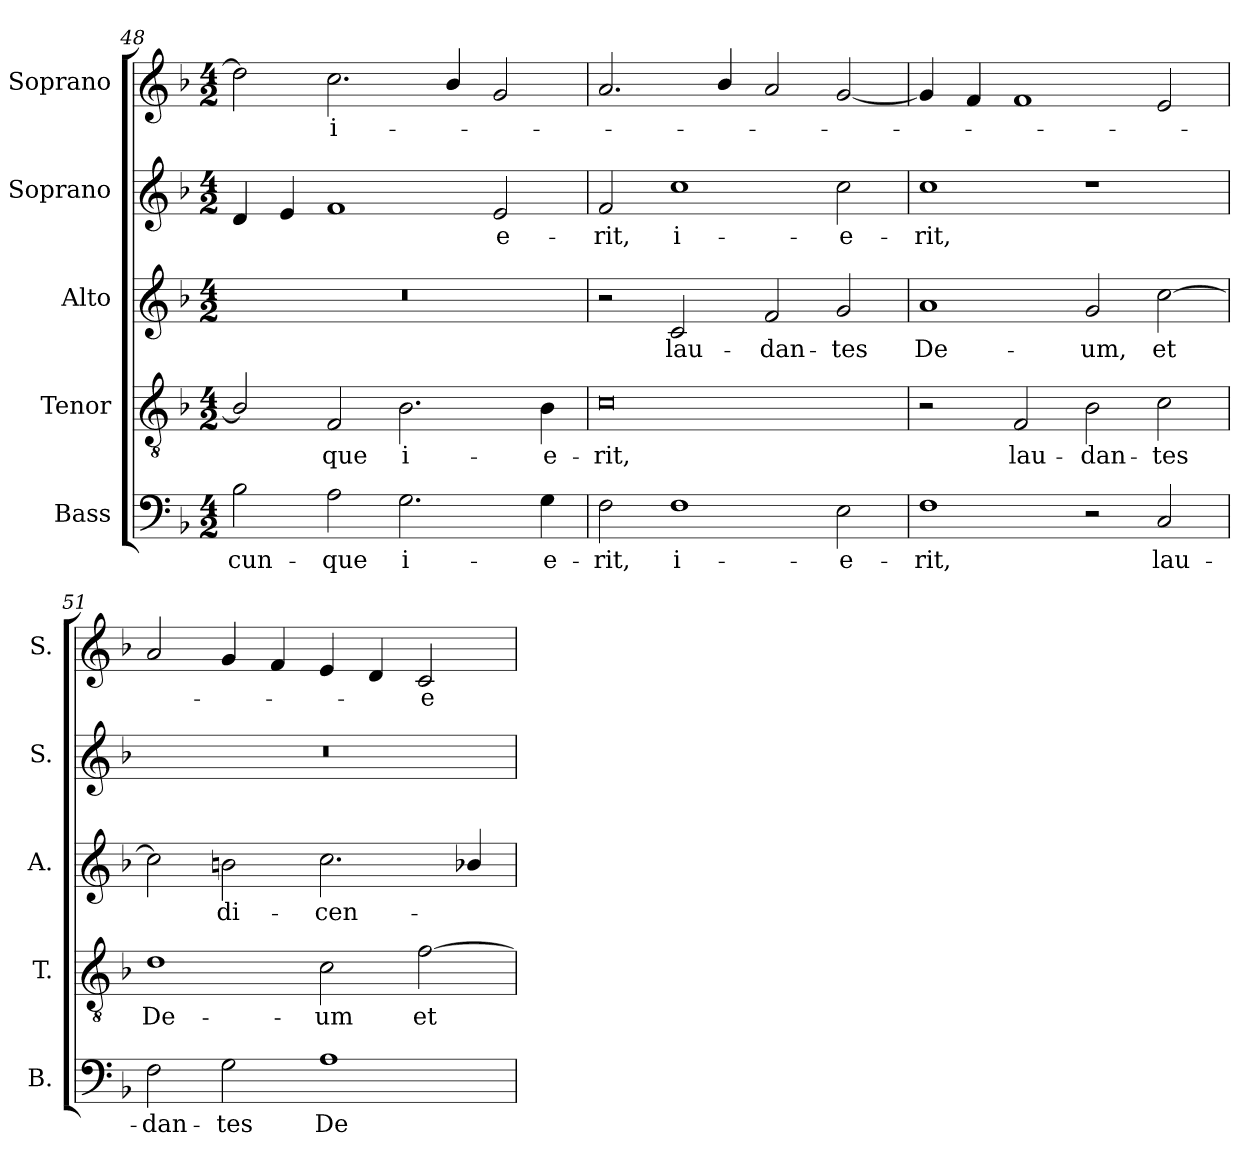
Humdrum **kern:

**kern	**text	**kern	**text	**kern	**text	**kern	**text	**kern	**text
*part5	*part5	*part4	*part4	*part3	*part3	*part2	*part2	*part1	*part1
*staff5	*staff5	*staff4	*staff4	*staff3	*staff3	*staff2	*staff2	*staff1	*staff1
*I"Bass	*	*I"Tenor	*	*I"Alto	*	*I"Soprano	*	*I"Soprano	*
*I'B.	*	*I'T.	*	*I'A.	*	*I'S.	*	*I'S.	*
*clefF4	*	*clefGv2	*	*clefG2	*	*clefG2	*	*clefG2	*
*	*	*ITrd7c12	*	*	*	*	*	*	*
*k[b-]	*	*k[b-]	*	*k[b-]	*	*k[b-]	*	*k[b-]	*
*F:	*	*F:	*	*F:	*	*F:	*	*F:	*
*M4/2	*	*M4/2	*	*M4/2	*	*M4/2	*	*M4/2	*
=48	=48	=48	=48	=48	=48	=48	=48	=48	=48
!	!LO:LY:b:color=#000000	!	!	!LO:N:vis=1	!	!	!	!	!
2B-i\	-cun-	2BB-i/]	.	0r	.	4di/	.	2ddi\]	.
.	.	.	.	.	.	4ei/	.	.	.
!	!LO:LY:b:color=#000000	!	!	!	!	!	!	!	!
!	!	!	!LO:LY:b:color=#000000	!	!	!	!	!	!
!	!	!	!	!	!	!	!	!	!LO:LY:b:color=#000000
2Ai\	-que	2FFi/	-que	.	.	1fi	.	2.cci\	i-
!	!LO:LY:b:color=#000000	!	!	!	!	!	!	!	!
!	!	!	!LO:LY:b:color=#000000	!	!	!	!	!	!
2.Gi\	i-	2.BB-i\	i-	.	.	.	.	.	.
.	.	.	.	.	.	.	.	4b-i/	.
!	!	!	!	!	!	!	!LO:LY:b:color=#000000	!	!
.	.	.	.	.	.	2ei/	-e-	2gi/	.
!	!LO:LY:b:color=#000000	!	!	!	!	!	!	!	!
!	!	!	!LO:LY:b:color=#000000	!	!	!	!	!	!
4Gi\	-e-	4BB-i\	-e-	.	.	.	.	.	.
=49	=49	=49	=49	=49	=49	=49	=49	=49	=49
!	!LO:LY:b:color=#000000	!	!	!	!	!	!	!	!
!	!	!	!LO:LY:b:color=#000000	!	!	!	!	!	!
!	!	!	!	!	!	!	!LO:LY:b:color=#000000	!	!
2Fi\	-rit,	0Ci	-rit,	2r	.	2fi/	-rit,	2.ai/	.
!	!LO:LY:b:color=#000000	!	!	!	!	!	!	!	!
!	!	!	!	!	!LO:LY:b:color=#000000	!	!	!	!
!	!	!	!	!	!	!	!LO:LY:b:color=#000000	!	!
1Fi	i-	.	.	2ci/	lau-	1cci	i-	.	.
.	.	.	.	.	.	.	.	4b-i/	.
!	!	!	!	!	!LO:LY:b:color=#000000	!	!	!	!
.	.	.	.	2fi/	-dan-	.	.	2ai/	.
!	!LO:LY:b:color=#000000	!	!	!	!	!	!	!	!
!	!	!	!	!	!LO:LY:b:color=#000000	!	!	!	!
!	!	!	!	!	!	!	!LO:LY:b:color=#000000	!	!
2Ei\	-e-	.	.	2gi/	-tes	2cci\	-e-	[2gi/	.
=50	=50	=50	=50	=50	=50	=50	=50	=50	=50
!	!LO:LY:b:color=#000000	!	!	!	!	!	!	!	!
!	!	!	!	!	!LO:LY:b:color=#000000	!	!	!	!
!	!	!	!	!	!	!	!LO:LY:b:color=#000000	!	!
1Fi	-rit,	2r	.	1ai	De-	1cci	-rit,	4gi/]	.
.	.	.	.	.	.	.	.	4fi/	.
!	!	!	!LO:LY:b:color=#000000	!	!	!	!	!	!
.	.	2FFi/	lau-	.	.	.	.	1fi	.
!	!	!	!LO:LY:b:color=#000000	!	!	!	!	!	!
!	!	!	!	!	!LO:LY:b:color=#000000	!	!	!	!
2r	.	2BB-i\	-dan-	2gi/	-um,	1r	.	.	.
!	!LO:LY:b:color=#000000	!	!	!	!	!	!	!	!
!	!	!	!LO:LY:b:color=#000000	!	!	!	!	!	!
!	!	!	!	!	!LO:LY:b:color=#000000	!	!	!	!
2Ci/	lau-	2Ci\	-tes	[2cci\	et	.	.	2ei/	.
!!LO:LB:g=z
=51	=51	=51	=51	=51	=51	=51	=51	=51	=51
!	!LO:LY:b:color=#000000	!	!	!	!	!	!	!	!
!	!	!	!LO:LY:b:color=#000000	!	!	!LO:N:vis=1	!	!	!
2Fi\	-dan-	1Di	De-	2cci\]	.	0r	.	2ai/	.
!	!LO:LY:b:color=#000000	!	!	!	!	!	!	!	!
!	!	!	!	!	!LO:LY:b:color=#000000	!	!	!	!
2Gi\	-tes	.	.	2bni\	di-	.	.	4gi/	.
.	.	.	.	.	.	.	.	4fi/	.
!	!LO:LY:b:color=#000000	!	!	!	!	!	!	!	!
!	!	!	!LO:LY:b:color=#000000	!	!	!	!	!	!
!	!	!	!	!	!LO:LY:b:color=#000000	!	!	!	!
1Ai	De-	2Ci\	-um	2.cci\	-cen-	.	.	4ei/	.
.	.	.	.	.	.	.	.	4di/	.
!	!	!	!LO:LY:b:color=#000000	!	!	!	!	!	!
!	!	!	!	!	!	!	!	!	!LO:LY:b:color=#000000
.	.	[2Fi\	et	.	.	.	.	2ci/	-e-
.	.	.	.	4b-Xi/	.	.	.	.	.
=	=	=	=	=	=	=	=	=	=
*-	*-	*-	*-	*-	*-	*-	*-	*-	*-
